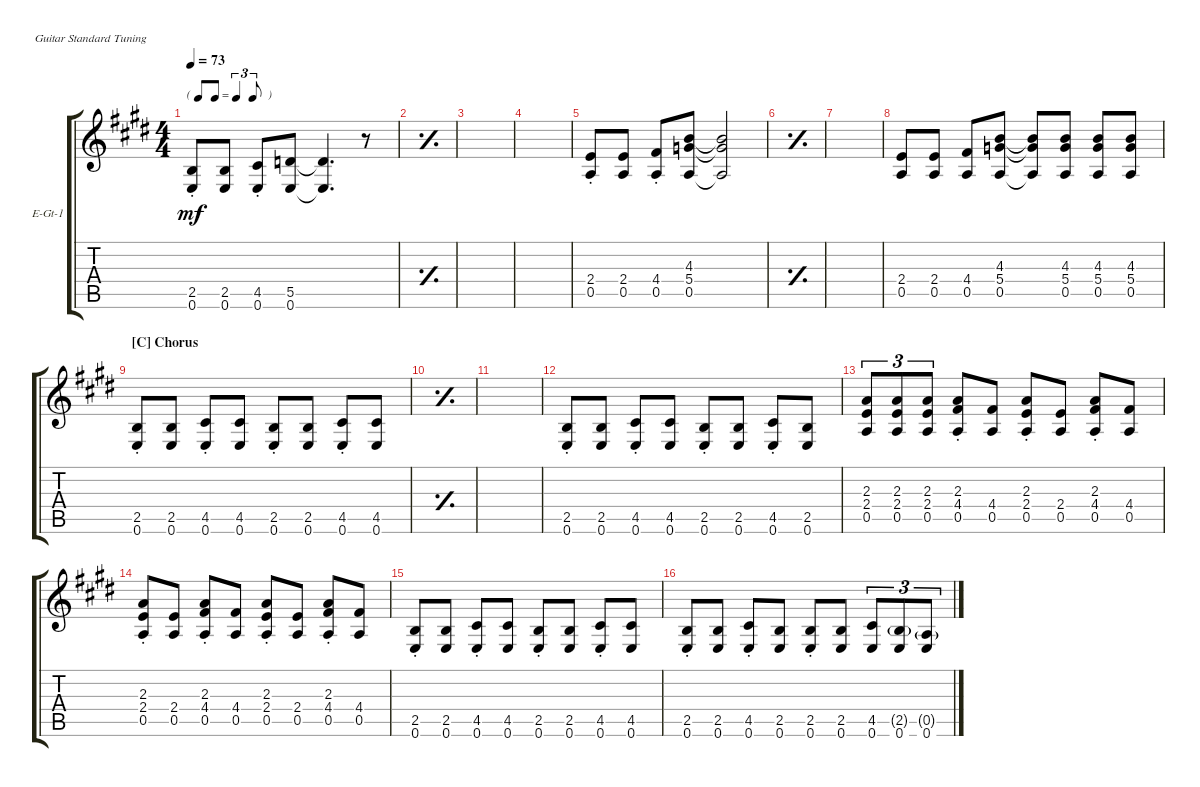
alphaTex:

\defaultSystemsLayout 4
\bracketExtendMode groupsimilarinstruments
\firstSystemTrackNameOrientation horizontal
\otherSystemsTrackNameOrientation horizontal
\track ("Electric Guitar #1" "E-Gt-1") {instrument electricguitarclean}
\staff {score tabs}
\tuning (E4 B3 G3 D3 A2 E2)
\ts (4 4)
\tf triplet8th
\tempo 73
\clef g2
\ks e
(2.5{st} 0.6{st}).8{dy mf} (0.6 2.5).8 (0.6{st} 4.5{st}).8 (0.6 5.5).8 (5.5{t} 0.6{t}).4{d} r.8 |
\simile simple
|
|
|
\simile none
(2.4{st} 0.5{st}).8 (0.5 2.4).8 (0.5{st} 4.4{st}).8 (0.5 5.4 4.3).8 (4.3{t} 5.4{t} 0.5{t}).2 |
\simile simple
|
|
\simile none
(2.4 0.5).8 (2.4 0.5).8 (0.5 4.4).8 (4.3 5.4 0.5).8 (0.5{t} 5.4{t} 4.3{t}).8 (4.3 5.4 0.5).8 (0.5 5.4 4.3).8 (0.5 5.4 4.3).8 |
\section ("C" "Chorus")
(2.5{st} 0.6{st}).8 (2.5 0.6).8 (4.5{st} 0.6{st}).8 (4.5 0.6).8 (2.5{st} 0.6{st}).8 (2.5 0.6).8 (4.5{st} 0.6{st}).8 (4.5 0.6).8 |
\simile simple
|
|
\simile none
(2.5{st} 0.6{st}).8 (2.5 0.6).8 (4.5{st} 0.6{st}).8 (4.5 0.6).8 (2.5{st} 0.6{st}).8 (2.5 0.6).8 (4.5{st} 0.6{st}).8 (2.5 0.6).8 |
(2.3 2.4 0.5).8{tu (3 2)} (0.5 2.4 2.3).8{tu (3 2)} (0.5 2.4 2.3).8{tu (3 2)} (0.5{st} 4.4{st} 2.3{st}).8 (4.4 0.5).8 (2.3{st} 2.4{st} 0.5{st}).8 (2.4 0.5).8 (0.5{st} 4.4{st} 2.3{st}).8 (4.4 0.5).8 |
(2.3{st} 2.4{st} 0.5{st}).8 (0.5 2.4).8 (2.3{st} 4.4{st} 0.5{st}).8 (0.5 4.4).8 (2.3{st} 2.4{st} 0.5{st}).8 (0.5 2.4).8 (2.3{st} 4.4{st} 0.5{st}).8 (0.5 4.4).8 |
(0.6{st} 2.5{st}).8 (0.6 2.5).8 (0.6{st} 4.5{st}).8 (0.6 4.5).8 (0.6{st} 2.5{st}).8 (0.6 2.5).8 (0.6{st} 4.5{st}).8 (0.6 4.5).8 |
(0.6{st} 2.5{st}).8 (0.6 2.5).8 (0.6{st} 4.5{st}).8 (0.6 2.5).8 (0.6{st} 2.5{st}).8 (0.6 2.5).8 (0.6 4.5).8{tu (3 2)} (0.6 2.5{g}).8{tu (3 2)} (0.6 0.5{g}).8{tu (3 2)}
